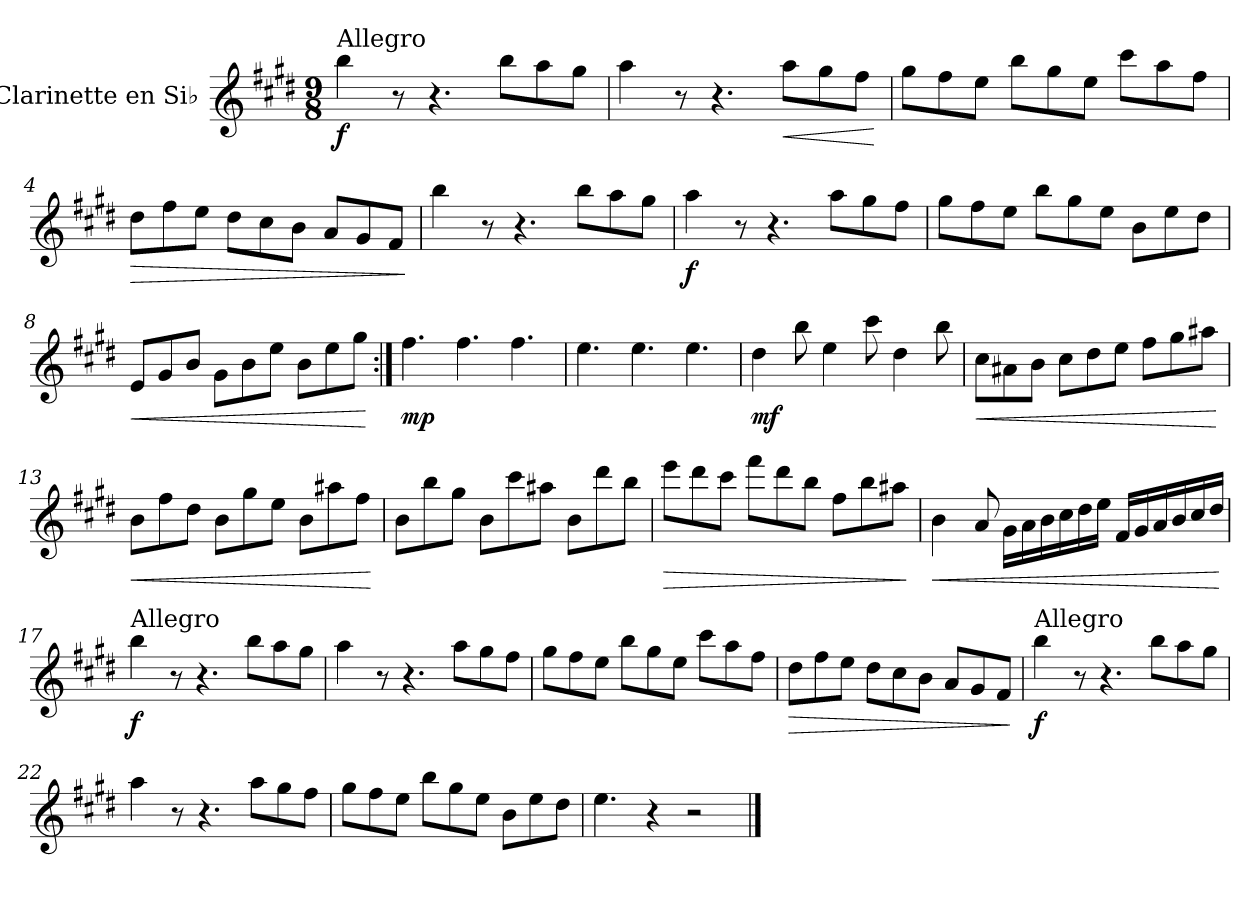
**kern	**dynam
*part1	*part1
*staff1	*staff1
*I"Clarinette en Si♭	*
*I'Clar. Si♭	*
*clefG2	*
*ITrd1c2	*
*k[f#c#]	*
*M9/8	*
=1	=1
!LO:TX:a:t=Allegro	!
!	!LO:DY:b
4aa\	f
8r	.
4.r	.
8aa\L	.
8gg\	.
8ff#\J	.
=2	=2
4gg\	.
8r	.
4.r	.
!	!LO:HP:b
8gg\L	<
8ff#\	.
8ee\J	.
.	[
=3	=3
8ff#\L	.
8ee\	.
8dd\J	.
8aa\L	.
8ff#\	.
8dd\J	.
8bb\L	.
8gg\	.
8ee\J	.
=4	=4
!	!LO:HP:b
8cc#\L	>
8ee\	.
8dd\J	.
8cc#\L	.
8b\	.
8a\J	.
8g/L	.
8f#/	.
8e/J	.
.	]
=5	=5
4aa\	.
8r	.
4.r	.
8aa\L	.
8gg\	.
8ff#\J	.
!!LO:LB:g=z
=6	=6
!	!LO:DY:b
4gg\	f
8r	.
4.r	.
8gg\L	.
8ff#\	.
8ee\J	.
=7	=7
8ff#\L	.
8ee\	.
8dd\J	.
8aa\L	.
8ff#\	.
8dd\J	.
8a\L	.
8dd\	.
8cc#\J	.
=8	=8
!	!LO:HP:b
8d/L	<
8f#/	.
8a/J	.
8f#\L	.
8a\	.
8dd\J	.
8a\L	.
8dd\	.
8ff#\J	.
.	[
=9:|!	=9:|!
!	!LO:DY:b
4.ee\	mp
4.ee\	.
4.ee\	.
=10	=10
4.dd\	.
4.dd\	.
4.dd\	.
=11	=11
!	!LO:DY:b
4cc#\	mf
8aa\	.
4dd\	.
8bb\	.
4cc#\	.
8aa\	.
!!LO:LB:g=z
=12	=12
!	!LO:HP:b
8b\L	<
8g#X\	.
8a\J	.
8b\L	.
8cc#\	.
8dd\J	.
8ee\L	.
8ff#\	.
8gg#X\J	.
.	[
=13	=13
!	!LO:HP:b
8a\L	<
8ee\	.
8cc#\J	.
8a\L	.
8ff#\	.
8dd\J	.
8a\L	.
8gg#X\	.
8ee\J	.
.	[
=14	=14
8a\L	.
8aa\	.
8ff#\J	.
8a\L	.
8bb\	.
8gg#X\J	.
8a\L	.
8ccc#\	.
8aa\J	.
=15	=15
!	!LO:HP:b
8ddd\L	>
8ccc#\	.
8bb\J	.
8eee\L	.
8ccc#\	.
8aa\J	.
8ee\L	.
8aa\	.
8gg#X\J	.
.	]
!!LO:LB:g=z
=16	=16
!	!LO:HP:b
4a\	<
8g/	.
16f#\LL	.
16g\	.
16a\	.
16b\	.
16cc#\	.
16dd\JJ	.
16e/LL	.
16f#/	.
16g/	.
16a/	.
16b/	.
16cc#/JJ	.
.	[
=17	=17
!LO:TX:a:t=Allegro	!
!	!LO:DY:b
4aa\	f
8r	.
4.r	.
8aa\L	.
8gg\	.
8ff#\J	.
=18	=18
4gg\	.
8r	.
4.r	.
8gg\L	.
8ff#\	.
8ee\J	.
=19	=19
8ff#\L	.
8ee\	.
8dd\J	.
8aa\L	.
8ff#\	.
8dd\J	.
8bb\L	.
8gg\	.
8ee\J	.
!!LO:LB:g=z
=20	=20
!	!LO:HP:b
8cc#\L	>
8ee\	.
8dd\J	.
8cc#\L	.
8b\	.
8a\J	.
8g/L	.
8f#/	.
8e/J	.
.	]
=21	=21
!LO:TX:a:t=Allegro	!
!	!LO:DY:b
4aa\	f
8r	.
4.r	.
8aa\L	.
8gg\	.
8ff#\J	.
=22	=22
4gg\	.
8r	.
4.r	.
8gg\L	.
8ff#\	.
8ee\J	.
=23	=23
8ff#\L	.
8ee\	.
8dd\J	.
8aa\L	.
8ff#\	.
8dd\J	.
8a\L	.
8dd\	.
8cc#\J	.
=24	=24
4.dd\	.
4r	.
2r	.
==	==
*-	*-
